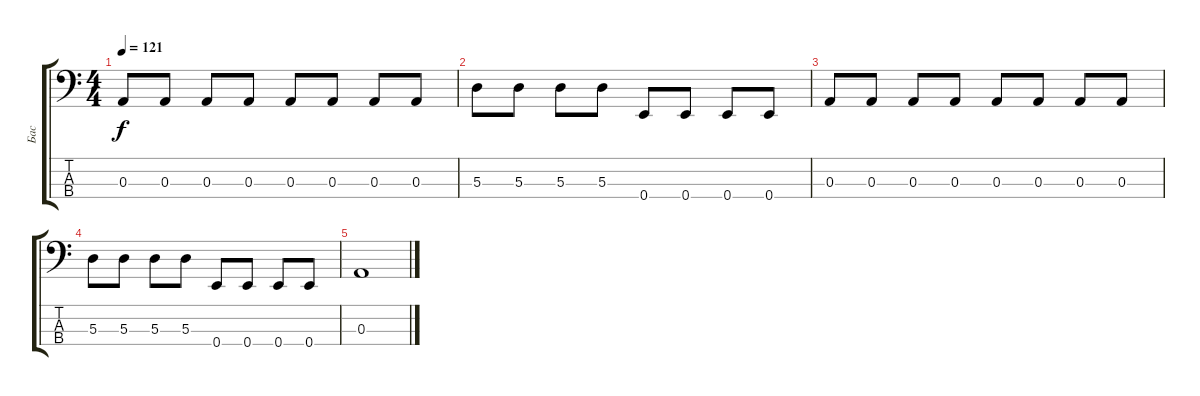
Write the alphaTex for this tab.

\track ("Бас" "Бас") {instrument electricbassfinger}
\staff {score tabs}
\tuning (G2 D2 A1 E1) {hide}
\ts (4 4)
\tempo 121
\clef f4
\ks c
0.3.8{dy f} 0.3.8 0.3.8 0.3.8 0.3.8 0.3.8 0.3.8 0.3.8 |
5.3.8 5.3.8 5.3.8 5.3.8 0.4.8 0.4.8 0.4.8 0.4.8 |
0.3.8 0.3.8 0.3.8 0.3.8 0.3.8 0.3.8 0.3.8 0.3.8 |
5.3.8 5.3.8 5.3.8 5.3.8 0.4.8 0.4.8 0.4.8 0.4.8 |
0.3.1
